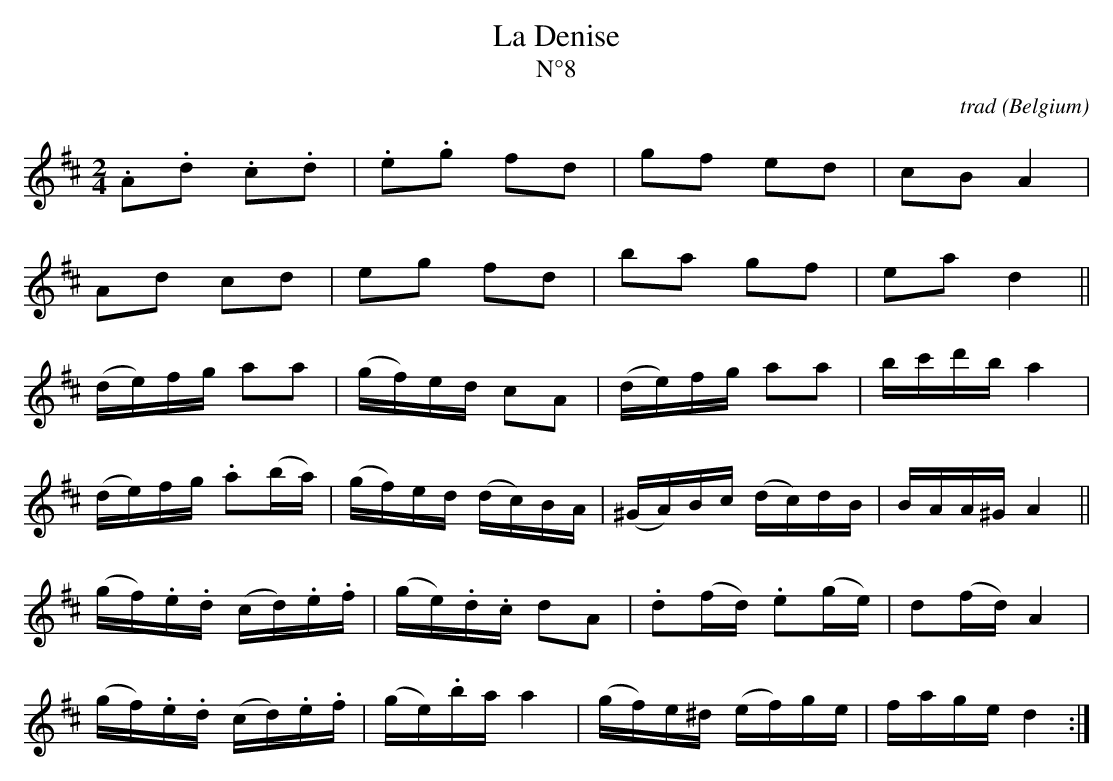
X:1
T:La Denise
T:N°8
C:trad
O:Belgium
M:2/4
L:1/16
K:Dmaj
.A2.d2 .c2.d2|.e2.g2 f2d2|g2f2 e2d2|c2B2 A4|
A2d2 c2d2|e2g2 f2d2|b2a2 g2f2|e2a2 d4||
(de)fg a2a2|(gf)ed c2A2|(de)fg a2a2|bc'd'b a4|
(de)fg .a2(ba)|(gf)ed (dc)BA|(^GA)Bc (dc)dB|BAA^G A4||
(gf).e.d (cd).e.f|(ge).d.c d2A2|.d2(fd) .e2(ge)|d2(fd) A4|
(gf).e.d (cd).e.f|(ge).ba a4|(gf)e^d (ef)ge|fage d4:|]
